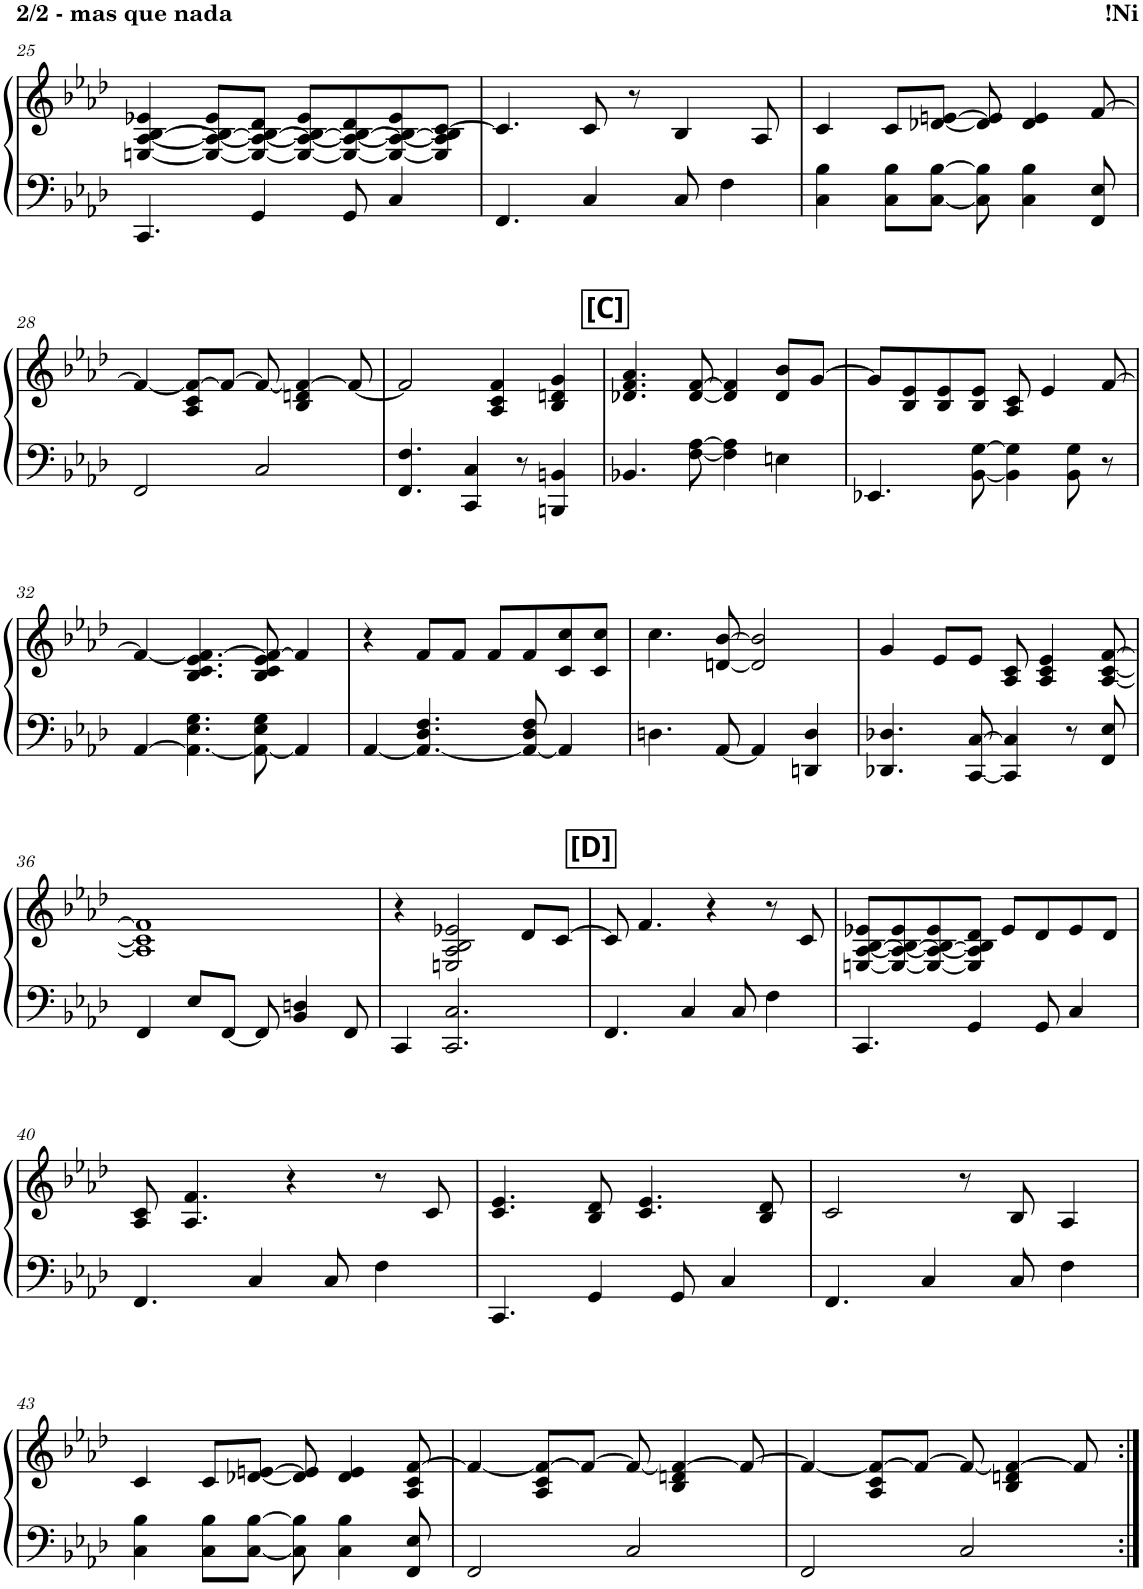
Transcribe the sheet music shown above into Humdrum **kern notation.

**kern	**kern
*part1	*part1
*staff2	*staff1
*I"Piano	*
*I'Pno.	*
!!LO:PB:g=z
*clefF4	*clefF4
*k[b-e-a-d-]	*k[b-e-a-d-]
*f:	*f:
*M2/2	*M2/2
*met(c|)	*met(c|)
=25	=25
4.CC/	[4En/ [4A-/ [4B-/ 4e-X/
.	8E/_ 8A-/_ 8B-/_ 8e-/L
4GG/	8E/_ 8A-/_ 8B-/_ 8d-/J
.	8E/_ 8A-/_ 8B-/_ 8e-/L
8GG/	8E/_ 8A-/_ 8B-/_ 8d-/
4C/	8E/_ 8A-/_ 8B-/_ 8e-/
.	8E/] 8A-/] 8B-/] [8c/J
=26	=26
4.FF/	4.c/]
4C/	8c/
.	8r
8C/	4B-/
4F\	.
.	8A-/
=27	=27
4C\ 4B-\	4c/
8C\ 8B-\L	8c/L
[8C\ [8B-\J	[8d-X/ [8en/J
8C\] 8B-\]	8d-/] 8e/]
4C\ 4B-\	4d-/ 4e/
8FF/ 8E-/	[>8f/
!!LO:LB:g=z
=28	=28
2FF/	4f/_
.	8A-/ 8c/ 8f/_L
.	8f/J_
2C/	8f/_
.	4B-/ 4dn/ 4f/_
.	8f/_
=29	=29
4.FF/ 4.F/	2f/]
4CC/ 4C/	.
.	4A-/ 4c/ 4f/
8r	.
4BBBn/ 4BBn/	4B-/ 4dn/ 4g/
!!LO:REH:place=s1:a:B:cj:fs=14:t=[C]
=30	=30
4.BB-X/	4.d-X/ 4.f/ 4.a-/
[8F\ [8A-\	[8d-/ [8f/
4F\] 4A-\]	4d-/] 4f/]
4En\	8d-/ 8b-/L
.	[>8g/J
=31	=31
4.EE-X/	8g/L]
.	8B-/ 8e-/
.	8B-/ 8e-/
[8BB-\ [8G\	8B-/ 8e-/J
4BB-\] 4G\]	8A-/ 8c/
.	4e-/
8BB-\ 8G\	.
8r	[>8f/
!!LO:LB:g=z
=32	=32
[4AA-/	4f/_
4.AA-\_ 4.E-\ 4.G\	4.B-/ 4.c/ 4.e-/ 4.f/_
8AA-\_ 8E-\ 8G\	8B-/ 8c/ 8e-/ 8f/_
4AA-/]	4f/]
=33	=33
[4AA-/	4r
4.AA-/_ 4.D-/ 4.F/	8f/L
.	8f/J
.	8f/L
8AA-/_ 8D-/ 8F/	8f/
4AA-/]	8c/ 8cc/
.	8c/ 8cc/J
=34	=34
4.Dn\	4.cc\
[<8AA-/	[8dn/ [8b-/
4AA-/]	2d/] 2b-/]
4DDn/ 4D/	.
=35	=35
4.DD-X/ 4.D-X/	4g/
.	8e-/L
[8CC/ [8C/	8e-/J
4CC/] 4C/]	8A-/ 8c/
.	4A-/ 4c/ 4e-/
8r	.
8FF/ 8E-/	[8A-/ [8c/ [8f/
!!LO:LB:g=z
=36	=36
4FF/	1A-] 1c] 1f]
8E-/L	.
[<8FF/J	.
8FF/]	.
4BB-/ 4Dn/	.
8FF/	.
=37	=37
4CC/	4r
2.CC/ 2.C/	2En/ 2A-/ 2B-/ 2e-X/
.	8d-/L
.	[>8c/J
!!LO:REH:place=s1:a:B:cj:fs=14:t=[D]
=38	=38
4.FF/	8c/]
.	4.f/
4C/	.
.	4r
8C/	.
4F\	8r
.	8c/
=39	=39
4.CC/	[8En/ [8A-/ [8B-/ 8e-X/L
.	8E/_ 8A-/_ 8B-/_ 8e-/
.	8E/_ 8A-/_ 8B-/_ 8e-/
4GG/	8E/] 8A-/] 8B-/] 8d-/J
.	8e-/L
8GG/	8d-/
4C/	8e-/
.	8d-/J
!!LO:LB:g=z
=40	=40
4.FF/	8A-/ 8c/
.	4.A-/ 4.f/
4C/	.
.	4r
8C/	.
4F\	8r
.	8c/
=41	=41
4.CC/	4.c/ 4.e-/
4GG/	8B-/ 8d-/
.	4.c/ 4.e-/
8GG/	.
4C/	.
.	8B-/ 8d-/
=42	=42
4.FF/	2c/
4C/	.
.	8r
8C/	8B-/
4F\	4A-/
!!LO:LB:g=z
=43	=43
4C\ 4B-\	4c/
8C\ 8B-\L	8c/L
[8C\ [8B-\J	[8d-X/ [8en/J
8C\] 8B-\]	8d-/] 8e/]
4C\ 4B-\	4d-/ 4e/
8FF/ 8E-/	8A-/ 8c/ [8f/
=44	=44
2FF/	4f/_
.	8A-/ 8c/ 8f/_L
.	8f/J_
2C/	8f/_
.	4B-/ 4dn/ 4f/_
.	8f/_
=45	=45
2FF/	4f/_
.	8A-/ 8c/ 8f/_L
.	8f/J_
2C/	8f/_
.	4B-/ 4dn/ 4f/_
.	8f/]
=:|!	=:|!
*-	*-
